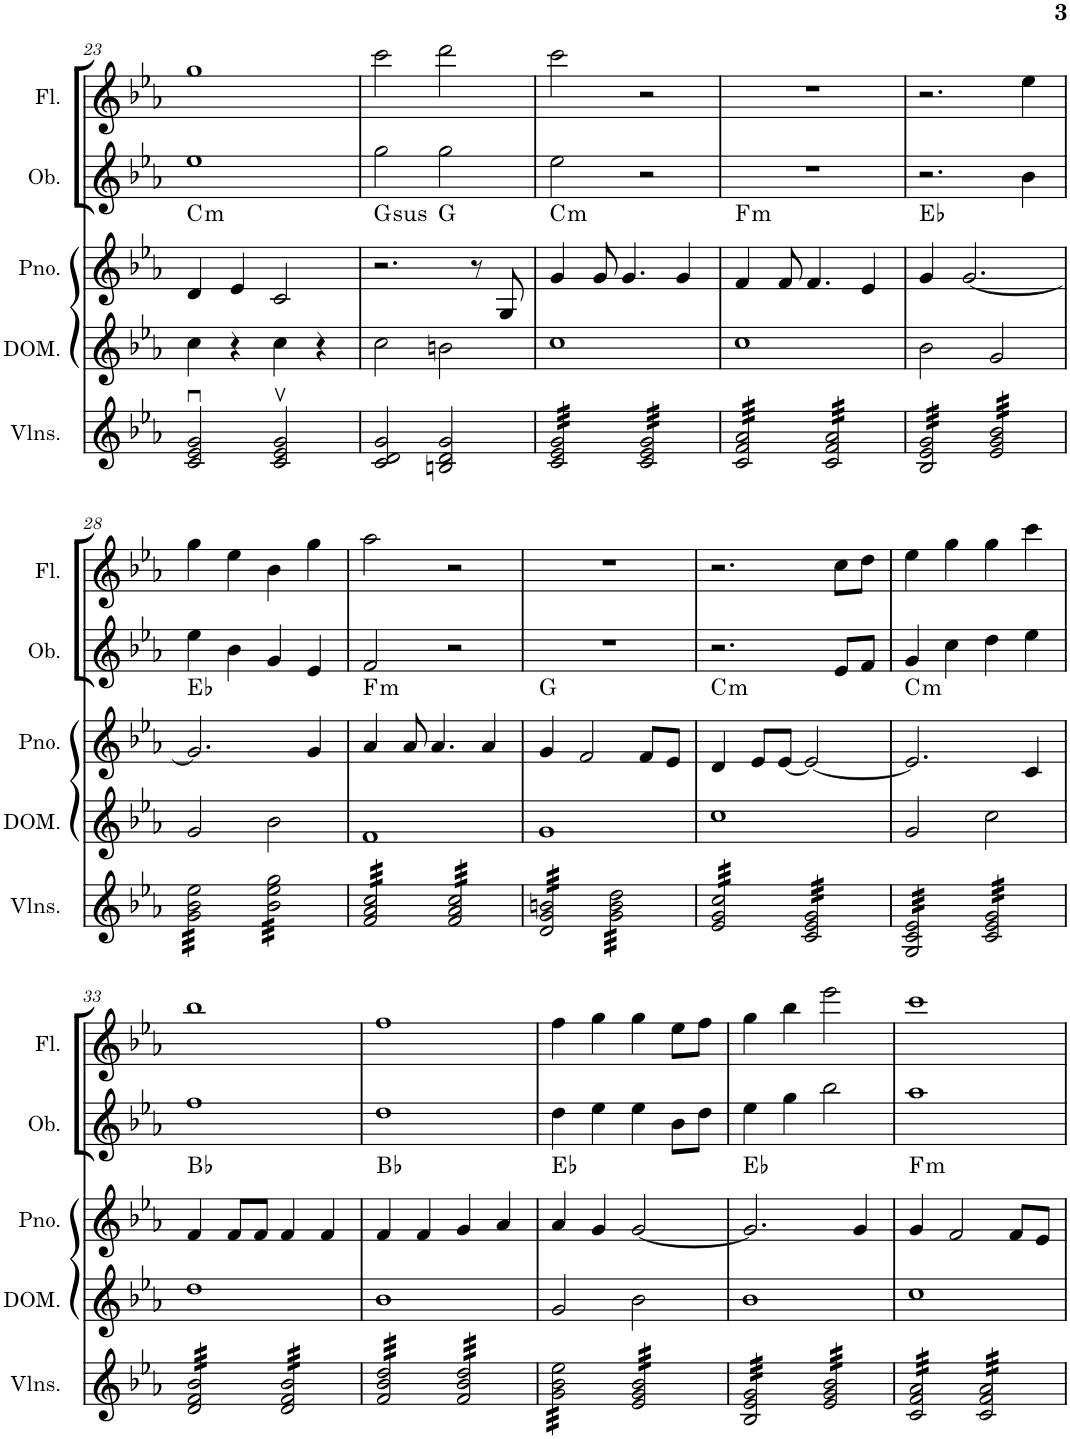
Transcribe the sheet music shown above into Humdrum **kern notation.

**kern	**kern	**kern	**harte	**kern	**kern
*part5	*part4	*part3	*part3	*part2	*part1
*staff5	*staff4	*staff3	*	*staff2	*staff1
*I"Violins	*I"DOMRA	*I"Piano	*	*I"Oboe	*I"Flute
*I'Vlns.	*I'DOM.	*I'Pno.	*	*I'Ob.	*I'Fl.
!!LO:PB:g=z
*clefG2	*clefG2	*clefG2	*	*clefG2	*clefG2
*k[b-e-a-]	*k[b-e-a-]	*k[b-e-a-]	*	*k[b-e-a-]	*k[b-e-a-]
*M4/4	*M4/4	*M4/4	*	*M4/4	*M4/4
=23	=23	=23	=23	=23	=23
!	!	!	!LO:H:kt=m	!	!
2c/u 2e-/u 2g/u	4cc\	4d/	C:min	1ee-	1gg
.	4r	4e-/	.	.	.
2c/v 2e-/v 2g/v	4cc\	2c/	.	.	.
.	4r	.	.	.	.
=24	=24	=24	=24	=24	=24
!	!	!	!LO:H:kt=sus	!	!
*	*	*^	*	*	*
2c/ 2d/ 2g/	2cc\	2.r	2ryy	G:sus4	2gg\	2ccc\
2Bn/ 2d/ 2g/	2bn\	.	2ryy	G:maj	2gg\	2ddd\
.	.	8r	.	.	.	.
.	.	8G/	.	.	.	.
=25	=25	=25	=25	=25	=25	=25
!	!	!	!	!LO:H:kt=m	!	!
*	*	*v	*v	*	*	*
*tremolo	*	*	*	*	*
32c/ 32e-/ 32g/LLL	1cc	4g/	C:min	2ee-\	2ccc\
32c/ 32e-/ 32g/	.	.	.	.	.
32c/ 32e-/ 32g/	.	.	.	.	.
32c/ 32e-/ 32g/	.	.	.	.	.
32c/ 32e-/ 32g/	.	.	.	.	.
32c/ 32e-/ 32g/	.	.	.	.	.
32c/ 32e-/ 32g/	.	.	.	.	.
32c/ 32e-/ 32g/	.	.	.	.	.
32c/ 32e-/ 32g/	.	8g/	.	.	.
32c/ 32e-/ 32g/	.	.	.	.	.
32c/ 32e-/ 32g/	.	.	.	.	.
32c/ 32e-/ 32g/	.	.	.	.	.
32c/ 32e-/ 32g/	.	4.g/	.	.	.
32c/ 32e-/ 32g/	.	.	.	.	.
32c/ 32e-/ 32g/	.	.	.	.	.
32c/ 32e-/ 32g/JJJ	.	.	.	.	.
32c/ 32e-/ 32g/LLL	.	.	.	2r	2r
32c/ 32e-/ 32g/	.	.	.	.	.
32c/ 32e-/ 32g/	.	.	.	.	.
32c/ 32e-/ 32g/	.	.	.	.	.
32c/ 32e-/ 32g/	.	.	.	.	.
32c/ 32e-/ 32g/	.	.	.	.	.
32c/ 32e-/ 32g/	.	.	.	.	.
32c/ 32e-/ 32g/	.	.	.	.	.
32c/ 32e-/ 32g/	.	4g/	.	.	.
32c/ 32e-/ 32g/	.	.	.	.	.
32c/ 32e-/ 32g/	.	.	.	.	.
32c/ 32e-/ 32g/	.	.	.	.	.
32c/ 32e-/ 32g/	.	.	.	.	.
32c/ 32e-/ 32g/	.	.	.	.	.
32c/ 32e-/ 32g/	.	.	.	.	.
32c/ 32e-/ 32g/JJJ	.	.	.	.	.
=26	=26	=26	=26	=26	=26
!	!	!	!LO:H:kt=m	!	!
32c/ 32f/ 32a-/LLL	1cc	4f/	F:min	1r	1r
32c/ 32f/ 32a-/	.	.	.	.	.
32c/ 32f/ 32a-/	.	.	.	.	.
32c/ 32f/ 32a-/	.	.	.	.	.
32c/ 32f/ 32a-/	.	.	.	.	.
32c/ 32f/ 32a-/	.	.	.	.	.
32c/ 32f/ 32a-/	.	.	.	.	.
32c/ 32f/ 32a-/	.	.	.	.	.
32c/ 32f/ 32a-/	.	8f/	.	.	.
32c/ 32f/ 32a-/	.	.	.	.	.
32c/ 32f/ 32a-/	.	.	.	.	.
32c/ 32f/ 32a-/	.	.	.	.	.
32c/ 32f/ 32a-/	.	4.f/	.	.	.
32c/ 32f/ 32a-/	.	.	.	.	.
32c/ 32f/ 32a-/	.	.	.	.	.
32c/ 32f/ 32a-/JJJ	.	.	.	.	.
32c/ 32f/ 32a-/LLL	.	.	.	.	.
32c/ 32f/ 32a-/	.	.	.	.	.
32c/ 32f/ 32a-/	.	.	.	.	.
32c/ 32f/ 32a-/	.	.	.	.	.
32c/ 32f/ 32a-/	.	.	.	.	.
32c/ 32f/ 32a-/	.	.	.	.	.
32c/ 32f/ 32a-/	.	.	.	.	.
32c/ 32f/ 32a-/	.	.	.	.	.
32c/ 32f/ 32a-/	.	4e-/	.	.	.
32c/ 32f/ 32a-/	.	.	.	.	.
32c/ 32f/ 32a-/	.	.	.	.	.
32c/ 32f/ 32a-/	.	.	.	.	.
32c/ 32f/ 32a-/	.	.	.	.	.
32c/ 32f/ 32a-/	.	.	.	.	.
32c/ 32f/ 32a-/	.	.	.	.	.
32c/ 32f/ 32a-/JJJ	.	.	.	.	.
=27	=27	=27	=27	=27	=27
32B-/ 32e-/ 32g/LLL	2b-\	4g/	Eb:maj	2.r	2.r
32B-/ 32e-/ 32g/	.	.	.	.	.
32B-/ 32e-/ 32g/	.	.	.	.	.
32B-/ 32e-/ 32g/	.	.	.	.	.
32B-/ 32e-/ 32g/	.	.	.	.	.
32B-/ 32e-/ 32g/	.	.	.	.	.
32B-/ 32e-/ 32g/	.	.	.	.	.
32B-/ 32e-/ 32g/	.	.	.	.	.
32B-/ 32e-/ 32g/	.	[2.g/	.	.	.
32B-/ 32e-/ 32g/	.	.	.	.	.
32B-/ 32e-/ 32g/	.	.	.	.	.
32B-/ 32e-/ 32g/	.	.	.	.	.
32B-/ 32e-/ 32g/	.	.	.	.	.
32B-/ 32e-/ 32g/	.	.	.	.	.
32B-/ 32e-/ 32g/	.	.	.	.	.
32B-/ 32e-/ 32g/JJJ	.	.	.	.	.
32e-/ 32g/ 32b-/LLL	2g/	.	.	.	.
32e-/ 32g/ 32b-/	.	.	.	.	.
32e-/ 32g/ 32b-/	.	.	.	.	.
32e-/ 32g/ 32b-/	.	.	.	.	.
32e-/ 32g/ 32b-/	.	.	.	.	.
32e-/ 32g/ 32b-/	.	.	.	.	.
32e-/ 32g/ 32b-/	.	.	.	.	.
32e-/ 32g/ 32b-/	.	.	.	.	.
32e-/ 32g/ 32b-/	.	.	.	4b-\	4ee-\
32e-/ 32g/ 32b-/	.	.	.	.	.
32e-/ 32g/ 32b-/	.	.	.	.	.
32e-/ 32g/ 32b-/	.	.	.	.	.
32e-/ 32g/ 32b-/	.	.	.	.	.
32e-/ 32g/ 32b-/	.	.	.	.	.
32e-/ 32g/ 32b-/	.	.	.	.	.
32e-/ 32g/ 32b-/JJJ	.	.	.	.	.
!!LO:LB:g=z
=28	=28	=28	=28	=28	=28
32g\ 32b-\ 32ee-\LLL	2g/	2.g/]	Eb:maj	4ee-\	4gg\
32g\ 32b-\ 32ee-\	.	.	.	.	.
32g\ 32b-\ 32ee-\	.	.	.	.	.
32g\ 32b-\ 32ee-\	.	.	.	.	.
32g\ 32b-\ 32ee-\	.	.	.	.	.
32g\ 32b-\ 32ee-\	.	.	.	.	.
32g\ 32b-\ 32ee-\	.	.	.	.	.
32g\ 32b-\ 32ee-\	.	.	.	.	.
32g\ 32b-\ 32ee-\	.	.	.	4b-\	4ee-\
32g\ 32b-\ 32ee-\	.	.	.	.	.
32g\ 32b-\ 32ee-\	.	.	.	.	.
32g\ 32b-\ 32ee-\	.	.	.	.	.
32g\ 32b-\ 32ee-\	.	.	.	.	.
32g\ 32b-\ 32ee-\	.	.	.	.	.
32g\ 32b-\ 32ee-\	.	.	.	.	.
32g\ 32b-\ 32ee-\JJJ	.	.	.	.	.
32b-\ 32ee-\ 32gg\LLL	2b-\	.	.	4g/	4b-\
32b-\ 32ee-\ 32gg\	.	.	.	.	.
32b-\ 32ee-\ 32gg\	.	.	.	.	.
32b-\ 32ee-\ 32gg\	.	.	.	.	.
32b-\ 32ee-\ 32gg\	.	.	.	.	.
32b-\ 32ee-\ 32gg\	.	.	.	.	.
32b-\ 32ee-\ 32gg\	.	.	.	.	.
32b-\ 32ee-\ 32gg\	.	.	.	.	.
32b-\ 32ee-\ 32gg\	.	4g/	.	4e-/	4gg\
32b-\ 32ee-\ 32gg\	.	.	.	.	.
32b-\ 32ee-\ 32gg\	.	.	.	.	.
32b-\ 32ee-\ 32gg\	.	.	.	.	.
32b-\ 32ee-\ 32gg\	.	.	.	.	.
32b-\ 32ee-\ 32gg\	.	.	.	.	.
32b-\ 32ee-\ 32gg\	.	.	.	.	.
32b-\ 32ee-\ 32gg\JJJ	.	.	.	.	.
=29	=29	=29	=29	=29	=29
!	!	!	!LO:H:kt=m	!	!
32f/ 32a-/ 32cc/LLL	1f	4a-/	F:min	2f/	2aa-\
32f/ 32a-/ 32cc/	.	.	.	.	.
32f/ 32a-/ 32cc/	.	.	.	.	.
32f/ 32a-/ 32cc/	.	.	.	.	.
32f/ 32a-/ 32cc/	.	.	.	.	.
32f/ 32a-/ 32cc/	.	.	.	.	.
32f/ 32a-/ 32cc/	.	.	.	.	.
32f/ 32a-/ 32cc/	.	.	.	.	.
32f/ 32a-/ 32cc/	.	8a-/	.	.	.
32f/ 32a-/ 32cc/	.	.	.	.	.
32f/ 32a-/ 32cc/	.	.	.	.	.
32f/ 32a-/ 32cc/	.	.	.	.	.
32f/ 32a-/ 32cc/	.	4.a-/	.	.	.
32f/ 32a-/ 32cc/	.	.	.	.	.
32f/ 32a-/ 32cc/	.	.	.	.	.
32f/ 32a-/ 32cc/JJJ	.	.	.	.	.
32f/ 32a-/ 32cc/LLL	.	.	.	2r	2r
32f/ 32a-/ 32cc/	.	.	.	.	.
32f/ 32a-/ 32cc/	.	.	.	.	.
32f/ 32a-/ 32cc/	.	.	.	.	.
32f/ 32a-/ 32cc/	.	.	.	.	.
32f/ 32a-/ 32cc/	.	.	.	.	.
32f/ 32a-/ 32cc/	.	.	.	.	.
32f/ 32a-/ 32cc/	.	.	.	.	.
32f/ 32a-/ 32cc/	.	4a-/	.	.	.
32f/ 32a-/ 32cc/	.	.	.	.	.
32f/ 32a-/ 32cc/	.	.	.	.	.
32f/ 32a-/ 32cc/	.	.	.	.	.
32f/ 32a-/ 32cc/	.	.	.	.	.
32f/ 32a-/ 32cc/	.	.	.	.	.
32f/ 32a-/ 32cc/	.	.	.	.	.
32f/ 32a-/ 32cc/JJJ	.	.	.	.	.
=30	=30	=30	=30	=30	=30
32d/ 32g/ 32bn/LLL	1g	4g/	G:maj	1r	1r
32d/ 32g/ 32bn/	.	.	.	.	.
32d/ 32g/ 32bn/	.	.	.	.	.
32d/ 32g/ 32bn/	.	.	.	.	.
32d/ 32g/ 32bn/	.	.	.	.	.
32d/ 32g/ 32bn/	.	.	.	.	.
32d/ 32g/ 32bn/	.	.	.	.	.
32d/ 32g/ 32bn/	.	.	.	.	.
32d/ 32g/ 32bn/	.	2f/	.	.	.
32d/ 32g/ 32bn/	.	.	.	.	.
32d/ 32g/ 32bn/	.	.	.	.	.
32d/ 32g/ 32bn/	.	.	.	.	.
32d/ 32g/ 32bn/	.	.	.	.	.
32d/ 32g/ 32bn/	.	.	.	.	.
32d/ 32g/ 32bn/	.	.	.	.	.
32d/ 32g/ 32bn/JJJ	.	.	.	.	.
32g\ 32b\ 32dd\LLL	.	.	.	.	.
32g\ 32b\ 32dd\	.	.	.	.	.
32g\ 32b\ 32dd\	.	.	.	.	.
32g\ 32b\ 32dd\	.	.	.	.	.
32g\ 32b\ 32dd\	.	.	.	.	.
32g\ 32b\ 32dd\	.	.	.	.	.
32g\ 32b\ 32dd\	.	.	.	.	.
32g\ 32b\ 32dd\	.	.	.	.	.
32g\ 32b\ 32dd\	.	8f/L	.	.	.
32g\ 32b\ 32dd\	.	.	.	.	.
32g\ 32b\ 32dd\	.	.	.	.	.
32g\ 32b\ 32dd\	.	.	.	.	.
32g\ 32b\ 32dd\	.	8e-/J	.	.	.
32g\ 32b\ 32dd\	.	.	.	.	.
32g\ 32b\ 32dd\	.	.	.	.	.
32g\ 32b\ 32dd\JJJ	.	.	.	.	.
=31	=31	=31	=31	=31	=31
!	!	!	!LO:H:kt=m	!	!
32e-/ 32g/ 32cc/LLL	1cc	4d/	C:min	2.r	2.r
32e-/ 32g/ 32cc/	.	.	.	.	.
32e-/ 32g/ 32cc/	.	.	.	.	.
32e-/ 32g/ 32cc/	.	.	.	.	.
32e-/ 32g/ 32cc/	.	.	.	.	.
32e-/ 32g/ 32cc/	.	.	.	.	.
32e-/ 32g/ 32cc/	.	.	.	.	.
32e-/ 32g/ 32cc/	.	.	.	.	.
32e-/ 32g/ 32cc/	.	8e-/L	.	.	.
32e-/ 32g/ 32cc/	.	.	.	.	.
32e-/ 32g/ 32cc/	.	.	.	.	.
32e-/ 32g/ 32cc/	.	.	.	.	.
32e-/ 32g/ 32cc/	.	[8e-/J	.	.	.
32e-/ 32g/ 32cc/	.	.	.	.	.
32e-/ 32g/ 32cc/	.	.	.	.	.
32e-/ 32g/ 32cc/JJJ	.	.	.	.	.
32c/ 32e-/ 32g/LLL	.	2e-/_	.	.	.
32c/ 32e-/ 32g/	.	.	.	.	.
32c/ 32e-/ 32g/	.	.	.	.	.
32c/ 32e-/ 32g/	.	.	.	.	.
32c/ 32e-/ 32g/	.	.	.	.	.
32c/ 32e-/ 32g/	.	.	.	.	.
32c/ 32e-/ 32g/	.	.	.	.	.
32c/ 32e-/ 32g/	.	.	.	.	.
32c/ 32e-/ 32g/	.	.	.	8e-/L	8cc\L
32c/ 32e-/ 32g/	.	.	.	.	.
32c/ 32e-/ 32g/	.	.	.	.	.
32c/ 32e-/ 32g/	.	.	.	.	.
32c/ 32e-/ 32g/	.	.	.	8f/J	8dd\J
32c/ 32e-/ 32g/	.	.	.	.	.
32c/ 32e-/ 32g/	.	.	.	.	.
32c/ 32e-/ 32g/JJJ	.	.	.	.	.
=32	=32	=32	=32	=32	=32
!	!	!	!LO:H:kt=m	!	!
32G/ 32c/ 32e-/LLL	2g/	2.e-/]	C:min	4g/	4ee-\
32G/ 32c/ 32e-/	.	.	.	.	.
32G/ 32c/ 32e-/	.	.	.	.	.
32G/ 32c/ 32e-/	.	.	.	.	.
32G/ 32c/ 32e-/	.	.	.	.	.
32G/ 32c/ 32e-/	.	.	.	.	.
32G/ 32c/ 32e-/	.	.	.	.	.
32G/ 32c/ 32e-/	.	.	.	.	.
32G/ 32c/ 32e-/	.	.	.	4cc\	4gg\
32G/ 32c/ 32e-/	.	.	.	.	.
32G/ 32c/ 32e-/	.	.	.	.	.
32G/ 32c/ 32e-/	.	.	.	.	.
32G/ 32c/ 32e-/	.	.	.	.	.
32G/ 32c/ 32e-/	.	.	.	.	.
32G/ 32c/ 32e-/	.	.	.	.	.
32G/ 32c/ 32e-/JJJ	.	.	.	.	.
32c/ 32e-/ 32g/LLL	2cc\	.	.	4dd\	4gg\
32c/ 32e-/ 32g/	.	.	.	.	.
32c/ 32e-/ 32g/	.	.	.	.	.
32c/ 32e-/ 32g/	.	.	.	.	.
32c/ 32e-/ 32g/	.	.	.	.	.
32c/ 32e-/ 32g/	.	.	.	.	.
32c/ 32e-/ 32g/	.	.	.	.	.
32c/ 32e-/ 32g/	.	.	.	.	.
32c/ 32e-/ 32g/	.	4c/	.	4ee-\	4ccc\
32c/ 32e-/ 32g/	.	.	.	.	.
32c/ 32e-/ 32g/	.	.	.	.	.
32c/ 32e-/ 32g/	.	.	.	.	.
32c/ 32e-/ 32g/	.	.	.	.	.
32c/ 32e-/ 32g/	.	.	.	.	.
32c/ 32e-/ 32g/	.	.	.	.	.
32c/ 32e-/ 32g/JJJ	.	.	.	.	.
!!LO:LB:g=z
=33	=33	=33	=33	=33	=33
32d/ 32f/ 32b-/LLL	1dd	4f/	Bb:maj	1ff	1bb-
32d/ 32f/ 32b-/	.	.	.	.	.
32d/ 32f/ 32b-/	.	.	.	.	.
32d/ 32f/ 32b-/	.	.	.	.	.
32d/ 32f/ 32b-/	.	.	.	.	.
32d/ 32f/ 32b-/	.	.	.	.	.
32d/ 32f/ 32b-/	.	.	.	.	.
32d/ 32f/ 32b-/	.	.	.	.	.
32d/ 32f/ 32b-/	.	8f/L	.	.	.
32d/ 32f/ 32b-/	.	.	.	.	.
32d/ 32f/ 32b-/	.	.	.	.	.
32d/ 32f/ 32b-/	.	.	.	.	.
32d/ 32f/ 32b-/	.	8f/J	.	.	.
32d/ 32f/ 32b-/	.	.	.	.	.
32d/ 32f/ 32b-/	.	.	.	.	.
32d/ 32f/ 32b-/JJJ	.	.	.	.	.
32d/ 32f/ 32b-/LLL	.	4f/	.	.	.
32d/ 32f/ 32b-/	.	.	.	.	.
32d/ 32f/ 32b-/	.	.	.	.	.
32d/ 32f/ 32b-/	.	.	.	.	.
32d/ 32f/ 32b-/	.	.	.	.	.
32d/ 32f/ 32b-/	.	.	.	.	.
32d/ 32f/ 32b-/	.	.	.	.	.
32d/ 32f/ 32b-/	.	.	.	.	.
32d/ 32f/ 32b-/	.	4f/	.	.	.
32d/ 32f/ 32b-/	.	.	.	.	.
32d/ 32f/ 32b-/	.	.	.	.	.
32d/ 32f/ 32b-/	.	.	.	.	.
32d/ 32f/ 32b-/	.	.	.	.	.
32d/ 32f/ 32b-/	.	.	.	.	.
32d/ 32f/ 32b-/	.	.	.	.	.
32d/ 32f/ 32b-/JJJ	.	.	.	.	.
=34	=34	=34	=34	=34	=34
32f/ 32b-/ 32dd/LLL	1b-	4f/	Bb:maj	1dd	1ff
32f/ 32b-/ 32dd/	.	.	.	.	.
32f/ 32b-/ 32dd/	.	.	.	.	.
32f/ 32b-/ 32dd/	.	.	.	.	.
32f/ 32b-/ 32dd/	.	.	.	.	.
32f/ 32b-/ 32dd/	.	.	.	.	.
32f/ 32b-/ 32dd/	.	.	.	.	.
32f/ 32b-/ 32dd/	.	.	.	.	.
32f/ 32b-/ 32dd/	.	4f/	.	.	.
32f/ 32b-/ 32dd/	.	.	.	.	.
32f/ 32b-/ 32dd/	.	.	.	.	.
32f/ 32b-/ 32dd/	.	.	.	.	.
32f/ 32b-/ 32dd/	.	.	.	.	.
32f/ 32b-/ 32dd/	.	.	.	.	.
32f/ 32b-/ 32dd/	.	.	.	.	.
32f/ 32b-/ 32dd/JJJ	.	.	.	.	.
32f/ 32b-/ 32dd/LLL	.	4g/	.	.	.
32f/ 32b-/ 32dd/	.	.	.	.	.
32f/ 32b-/ 32dd/	.	.	.	.	.
32f/ 32b-/ 32dd/	.	.	.	.	.
32f/ 32b-/ 32dd/	.	.	.	.	.
32f/ 32b-/ 32dd/	.	.	.	.	.
32f/ 32b-/ 32dd/	.	.	.	.	.
32f/ 32b-/ 32dd/	.	.	.	.	.
32f/ 32b-/ 32dd/	.	4a-/	.	.	.
32f/ 32b-/ 32dd/	.	.	.	.	.
32f/ 32b-/ 32dd/	.	.	.	.	.
32f/ 32b-/ 32dd/	.	.	.	.	.
32f/ 32b-/ 32dd/	.	.	.	.	.
32f/ 32b-/ 32dd/	.	.	.	.	.
32f/ 32b-/ 32dd/	.	.	.	.	.
32f/ 32b-/ 32dd/JJJ	.	.	.	.	.
=35	=35	=35	=35	=35	=35
32g\ 32b-\ 32ee-\LLL	2g/	4a-/	Eb:maj	4dd\	4ff\
32g\ 32b-\ 32ee-\	.	.	.	.	.
32g\ 32b-\ 32ee-\	.	.	.	.	.
32g\ 32b-\ 32ee-\	.	.	.	.	.
32g\ 32b-\ 32ee-\	.	.	.	.	.
32g\ 32b-\ 32ee-\	.	.	.	.	.
32g\ 32b-\ 32ee-\	.	.	.	.	.
32g\ 32b-\ 32ee-\	.	.	.	.	.
32g\ 32b-\ 32ee-\	.	4g/	.	4ee-\	4gg\
32g\ 32b-\ 32ee-\	.	.	.	.	.
32g\ 32b-\ 32ee-\	.	.	.	.	.
32g\ 32b-\ 32ee-\	.	.	.	.	.
32g\ 32b-\ 32ee-\	.	.	.	.	.
32g\ 32b-\ 32ee-\	.	.	.	.	.
32g\ 32b-\ 32ee-\	.	.	.	.	.
32g\ 32b-\ 32ee-\JJJ	.	.	.	.	.
32e-/ 32g/ 32b-/LLL	2b-\	[2g/	.	4ee-\	4gg\
32e-/ 32g/ 32b-/	.	.	.	.	.
32e-/ 32g/ 32b-/	.	.	.	.	.
32e-/ 32g/ 32b-/	.	.	.	.	.
32e-/ 32g/ 32b-/	.	.	.	.	.
32e-/ 32g/ 32b-/	.	.	.	.	.
32e-/ 32g/ 32b-/	.	.	.	.	.
32e-/ 32g/ 32b-/	.	.	.	.	.
32e-/ 32g/ 32b-/	.	.	.	8b-\L	8ee-\L
32e-/ 32g/ 32b-/	.	.	.	.	.
32e-/ 32g/ 32b-/	.	.	.	.	.
32e-/ 32g/ 32b-/	.	.	.	.	.
32e-/ 32g/ 32b-/	.	.	.	8dd\J	8ff\J
32e-/ 32g/ 32b-/	.	.	.	.	.
32e-/ 32g/ 32b-/	.	.	.	.	.
32e-/ 32g/ 32b-/JJJ	.	.	.	.	.
=36	=36	=36	=36	=36	=36
32B-/ 32e-/ 32g/LLL	1b-	2.g/]	Eb:maj	4ee-\	4gg\
32B-/ 32e-/ 32g/	.	.	.	.	.
32B-/ 32e-/ 32g/	.	.	.	.	.
32B-/ 32e-/ 32g/	.	.	.	.	.
32B-/ 32e-/ 32g/	.	.	.	.	.
32B-/ 32e-/ 32g/	.	.	.	.	.
32B-/ 32e-/ 32g/	.	.	.	.	.
32B-/ 32e-/ 32g/	.	.	.	.	.
32B-/ 32e-/ 32g/	.	.	.	4gg\	4bb-\
32B-/ 32e-/ 32g/	.	.	.	.	.
32B-/ 32e-/ 32g/	.	.	.	.	.
32B-/ 32e-/ 32g/	.	.	.	.	.
32B-/ 32e-/ 32g/	.	.	.	.	.
32B-/ 32e-/ 32g/	.	.	.	.	.
32B-/ 32e-/ 32g/	.	.	.	.	.
32B-/ 32e-/ 32g/JJJ	.	.	.	.	.
32e-/ 32g/ 32b-/LLL	.	.	.	2bb-\	2eee-\
32e-/ 32g/ 32b-/	.	.	.	.	.
32e-/ 32g/ 32b-/	.	.	.	.	.
32e-/ 32g/ 32b-/	.	.	.	.	.
32e-/ 32g/ 32b-/	.	.	.	.	.
32e-/ 32g/ 32b-/	.	.	.	.	.
32e-/ 32g/ 32b-/	.	.	.	.	.
32e-/ 32g/ 32b-/	.	.	.	.	.
32e-/ 32g/ 32b-/	.	4g/	.	.	.
32e-/ 32g/ 32b-/	.	.	.	.	.
32e-/ 32g/ 32b-/	.	.	.	.	.
32e-/ 32g/ 32b-/	.	.	.	.	.
32e-/ 32g/ 32b-/	.	.	.	.	.
32e-/ 32g/ 32b-/	.	.	.	.	.
32e-/ 32g/ 32b-/	.	.	.	.	.
32e-/ 32g/ 32b-/JJJ	.	.	.	.	.
=37	=37	=37	=37	=37	=37
!	!	!	!LO:H:kt=m	!	!
32c/ 32f/ 32a-/LLL	1cc	4g/	F:min	1aa-	1ccc
32c/ 32f/ 32a-/	.	.	.	.	.
32c/ 32f/ 32a-/	.	.	.	.	.
32c/ 32f/ 32a-/	.	.	.	.	.
32c/ 32f/ 32a-/	.	.	.	.	.
32c/ 32f/ 32a-/	.	.	.	.	.
32c/ 32f/ 32a-/	.	.	.	.	.
32c/ 32f/ 32a-/	.	.	.	.	.
32c/ 32f/ 32a-/	.	2f/	.	.	.
32c/ 32f/ 32a-/	.	.	.	.	.
32c/ 32f/ 32a-/	.	.	.	.	.
32c/ 32f/ 32a-/	.	.	.	.	.
32c/ 32f/ 32a-/	.	.	.	.	.
32c/ 32f/ 32a-/	.	.	.	.	.
32c/ 32f/ 32a-/	.	.	.	.	.
32c/ 32f/ 32a-/JJJ	.	.	.	.	.
32c/ 32f/ 32a-/LLL	.	.	.	.	.
32c/ 32f/ 32a-/	.	.	.	.	.
32c/ 32f/ 32a-/	.	.	.	.	.
32c/ 32f/ 32a-/	.	.	.	.	.
32c/ 32f/ 32a-/	.	.	.	.	.
32c/ 32f/ 32a-/	.	.	.	.	.
32c/ 32f/ 32a-/	.	.	.	.	.
32c/ 32f/ 32a-/	.	.	.	.	.
32c/ 32f/ 32a-/	.	8f/L	.	.	.
32c/ 32f/ 32a-/	.	.	.	.	.
32c/ 32f/ 32a-/	.	.	.	.	.
32c/ 32f/ 32a-/	.	.	.	.	.
32c/ 32f/ 32a-/	.	8e-/J	.	.	.
32c/ 32f/ 32a-/	.	.	.	.	.
32c/ 32f/ 32a-/	.	.	.	.	.
32c/ 32f/ 32a-/JJJ	.	.	.	.	.
*Xtremolo	*	*	*	*	*
=	=	=	=	=	=
*-	*-	*-	*-	*-	*-
